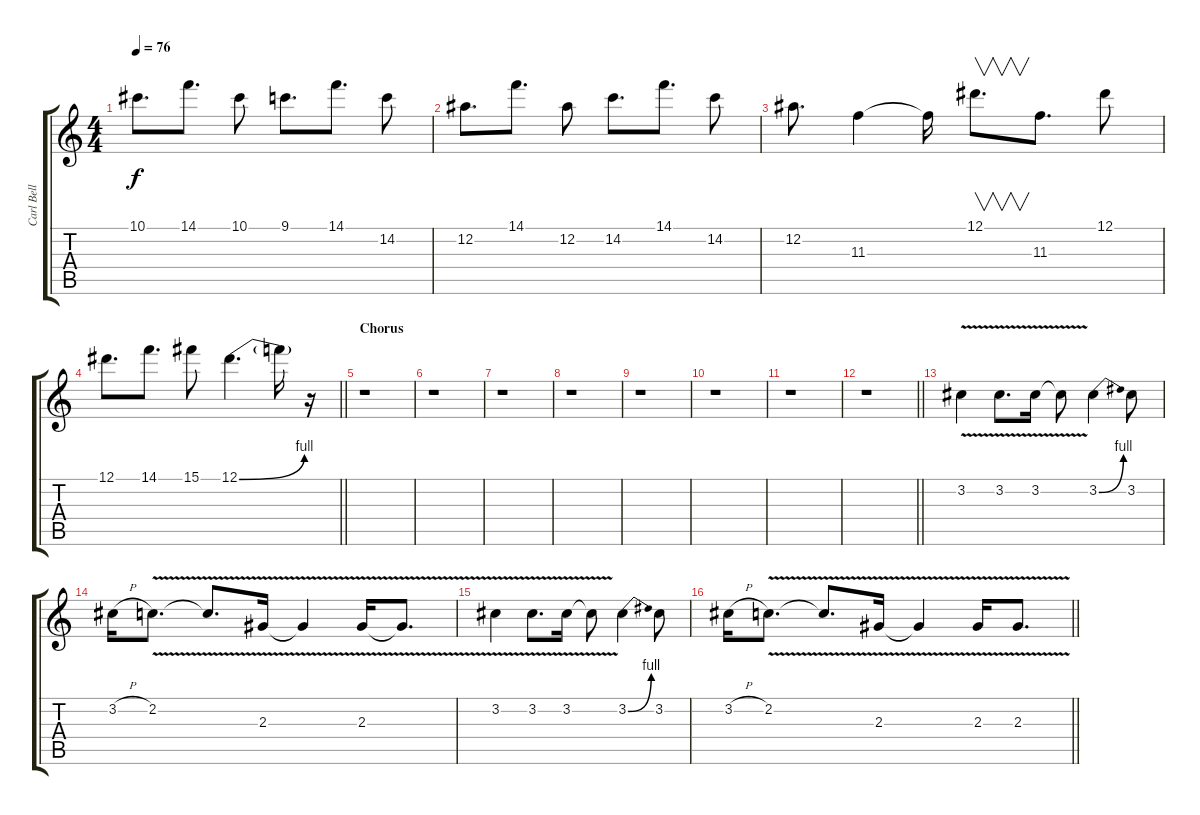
\track ("Carl Bell (Lead Guitar)" "Carl Bell ") {instrument distortionguitar}
\staff {score tabs}
\tuning (Eb4 Bb3 Gb3 Db3 Ab2 Eb2) {hide}
\ts (4 4)
\tempo 76
\clef g2
\ks c
10.1.8{d dy f} 14.1.8{d} 10.1.8 9.1.8{d} 14.1.8{d} 14.2.8 |
12.2.8{d} 14.1.8{d} 12.2.8 14.2.8{d} 14.1.8{d} 14.2.8 |
12.2.8{d} 11.3.4 11.3{t}.16 12.1.8{v d} 11.3.8{d} 12.1.8 |
\barLineRight lightlight
12.1.8{d} 14.1.8{d} 15.1.8 12.1{be (bend 0 0 60 4)}.4{d} 12.1{t}.16 r.16 |
\section ("" "Chorus")
r.1 |
r.1 |
r.1 |
r.1 |
r.1 |
r.1 |
r.1 |
\barLineRight lightlight
r.1 |
3.2{v}.4 3.2{v}.8{d} 3.2{v}.16 3.2{t}.8 3.2{be (bend 0 0 60 4)}.4 3.2.8 |
3.2{h}.16 2.2{v}.8{d} 2.2{v t}.8{d} 2.3{v}.16 2.3{v t}.4 2.3{v}.16 2.3{v t}.8{d} |
3.2{v}.4 3.2{v}.8{d} 3.2{v}.16 3.2{t}.8 3.2{be (bend 0 0 60 4)}.4 3.2.8 |
\barLineRight lightlight
3.2{h}.16 2.2{v}.8{d} 2.2{v t}.8{d} 2.3{v}.16 2.3{v t}.4 2.3{v}.16 2.3{v}.8{d}
